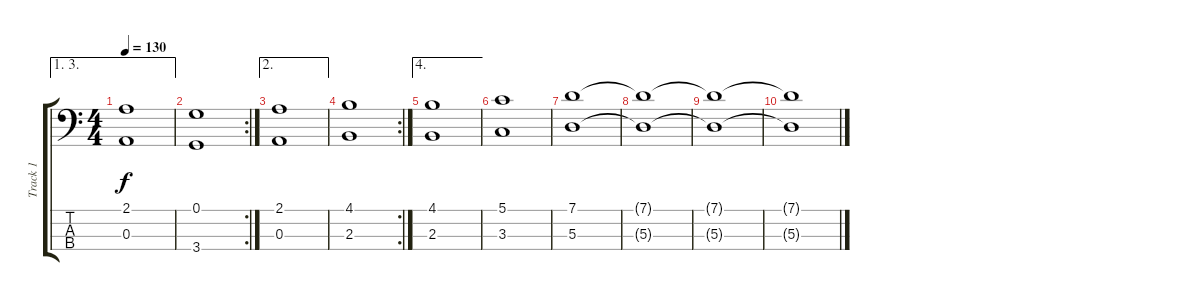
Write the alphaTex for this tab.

\track ("Track 1" "Track 1") {instrument electricbassfinger}
\staff {score tabs}
\tuning (G2 D2 A1 E1) {hide}
\ae (1 3)
\ts (4 4)
\tempo 130
\clef f4
\ks c
(2.1 0.3).1{dy f} |
\rc 2
(0.1 3.4).1 |
\ae 2
(2.1 0.3).1 |
\rc 2
(4.1 2.3).1 |
\ae 4
(4.1 2.3).1 |
(5.1 3.3).1 |
(7.1 5.3).1 |
(7.1{t} 5.3{t}).1 |
(7.1{t} 5.3{t}).1 |
(7.1{t} 5.3{t}).1
